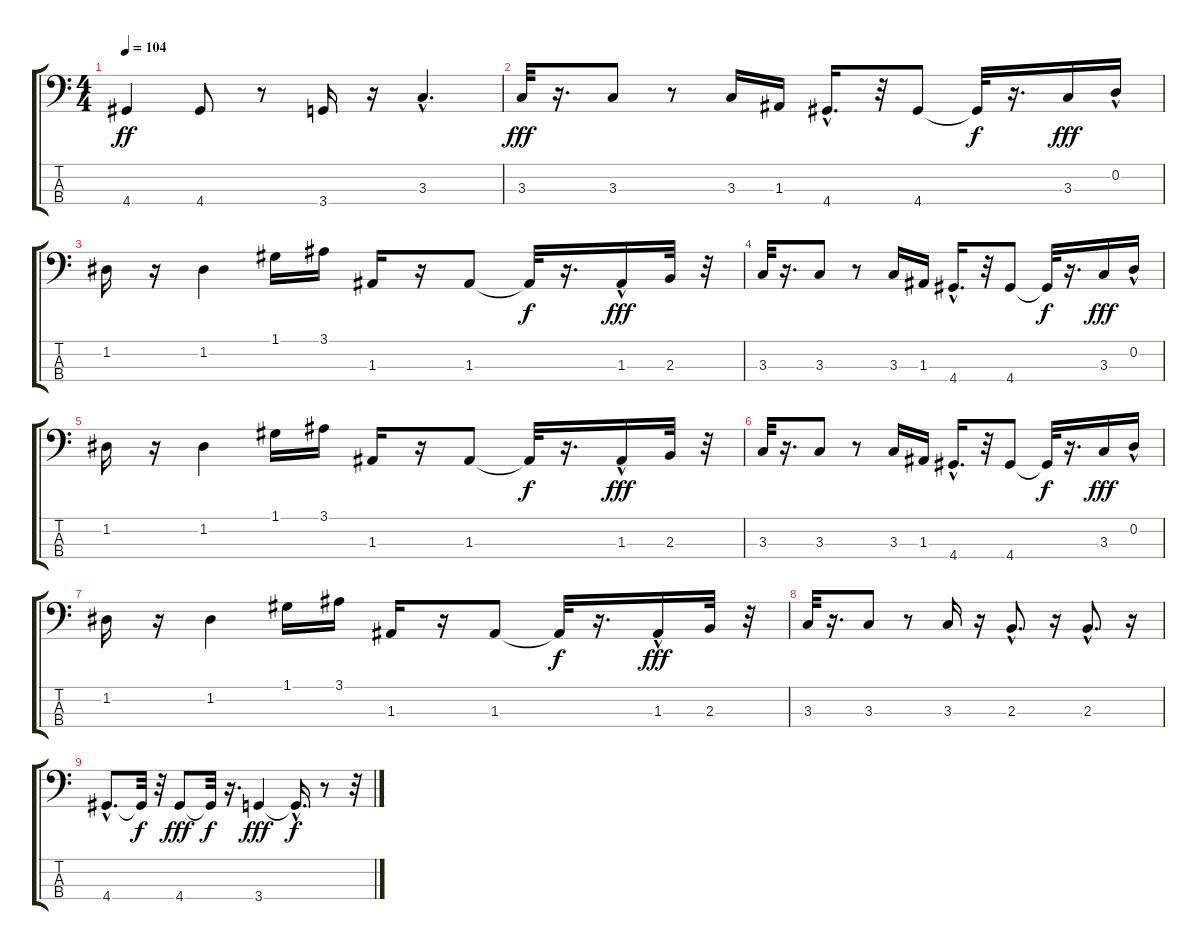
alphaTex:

\track "" {instrument electricbassfinger}
\staff {score tabs}
\tuning (G2 D2 A1 E1) {hide}
\ts (4 4)
\tempo 104
\clef f4
\ks c
4.4.4{dy ff} 4.4.8 r.8 3.4.16 r.16 3.3{hac}.4{d} |
3.3.32{dy fff} r.16{d} 3.3.8 r.8 3.3.16 1.3.16 4.4{hac}.16{d} r.32 4.4.8 4.4{t}.32{dy f} r.16{d} 3.3.16{dy fff} 0.2{hac}.16 |
1.2.16 r.16 1.2.4 1.1.16 3.1.16 1.3.16 r.16 1.3.8 1.3{t}.32{dy f} r.16{d} 1.3{hac}.16{dy fff} 2.3.32 r.32 |
3.3.32 r.16{d} 3.3.8 r.8 3.3.16 1.3.16 4.4{hac}.16{d} r.32 4.4.8 4.4{t}.32{dy f} r.16{d} 3.3.16{dy fff} 0.2{hac}.16 |
1.2.16 r.16 1.2.4 1.1.16 3.1.16 1.3.16 r.16 1.3.8 1.3{t}.32{dy f} r.16{d} 1.3{hac}.16{dy fff} 2.3.32 r.32 |
3.3.32 r.16{d} 3.3.8 r.8 3.3.16 1.3.16 4.4{hac}.16{d} r.32 4.4.8 4.4{t}.32{dy f} r.16{d} 3.3.16{dy fff} 0.2{hac}.16 |
1.2.16 r.16 1.2.4 1.1.16 3.1.16 1.3.16 r.16 1.3.8 1.3{t}.32{dy f} r.16{d} 1.3{hac}.16{dy fff} 2.3.32 r.32 |
3.3.32 r.16{d} 3.3.8 r.8 3.3.16 r.16 2.3{hac}.8{d} r.16 2.3{hac}.8{d} r.16 |
4.4{hac}.8{d} 4.4{t}.32{dy f} r.32 4.4.8{dy fff} 4.4{t}.32{dy f} r.16{d} 3.4.4{dy fff} 3.4{hac t}.16{d dy f} r.8 r.32
